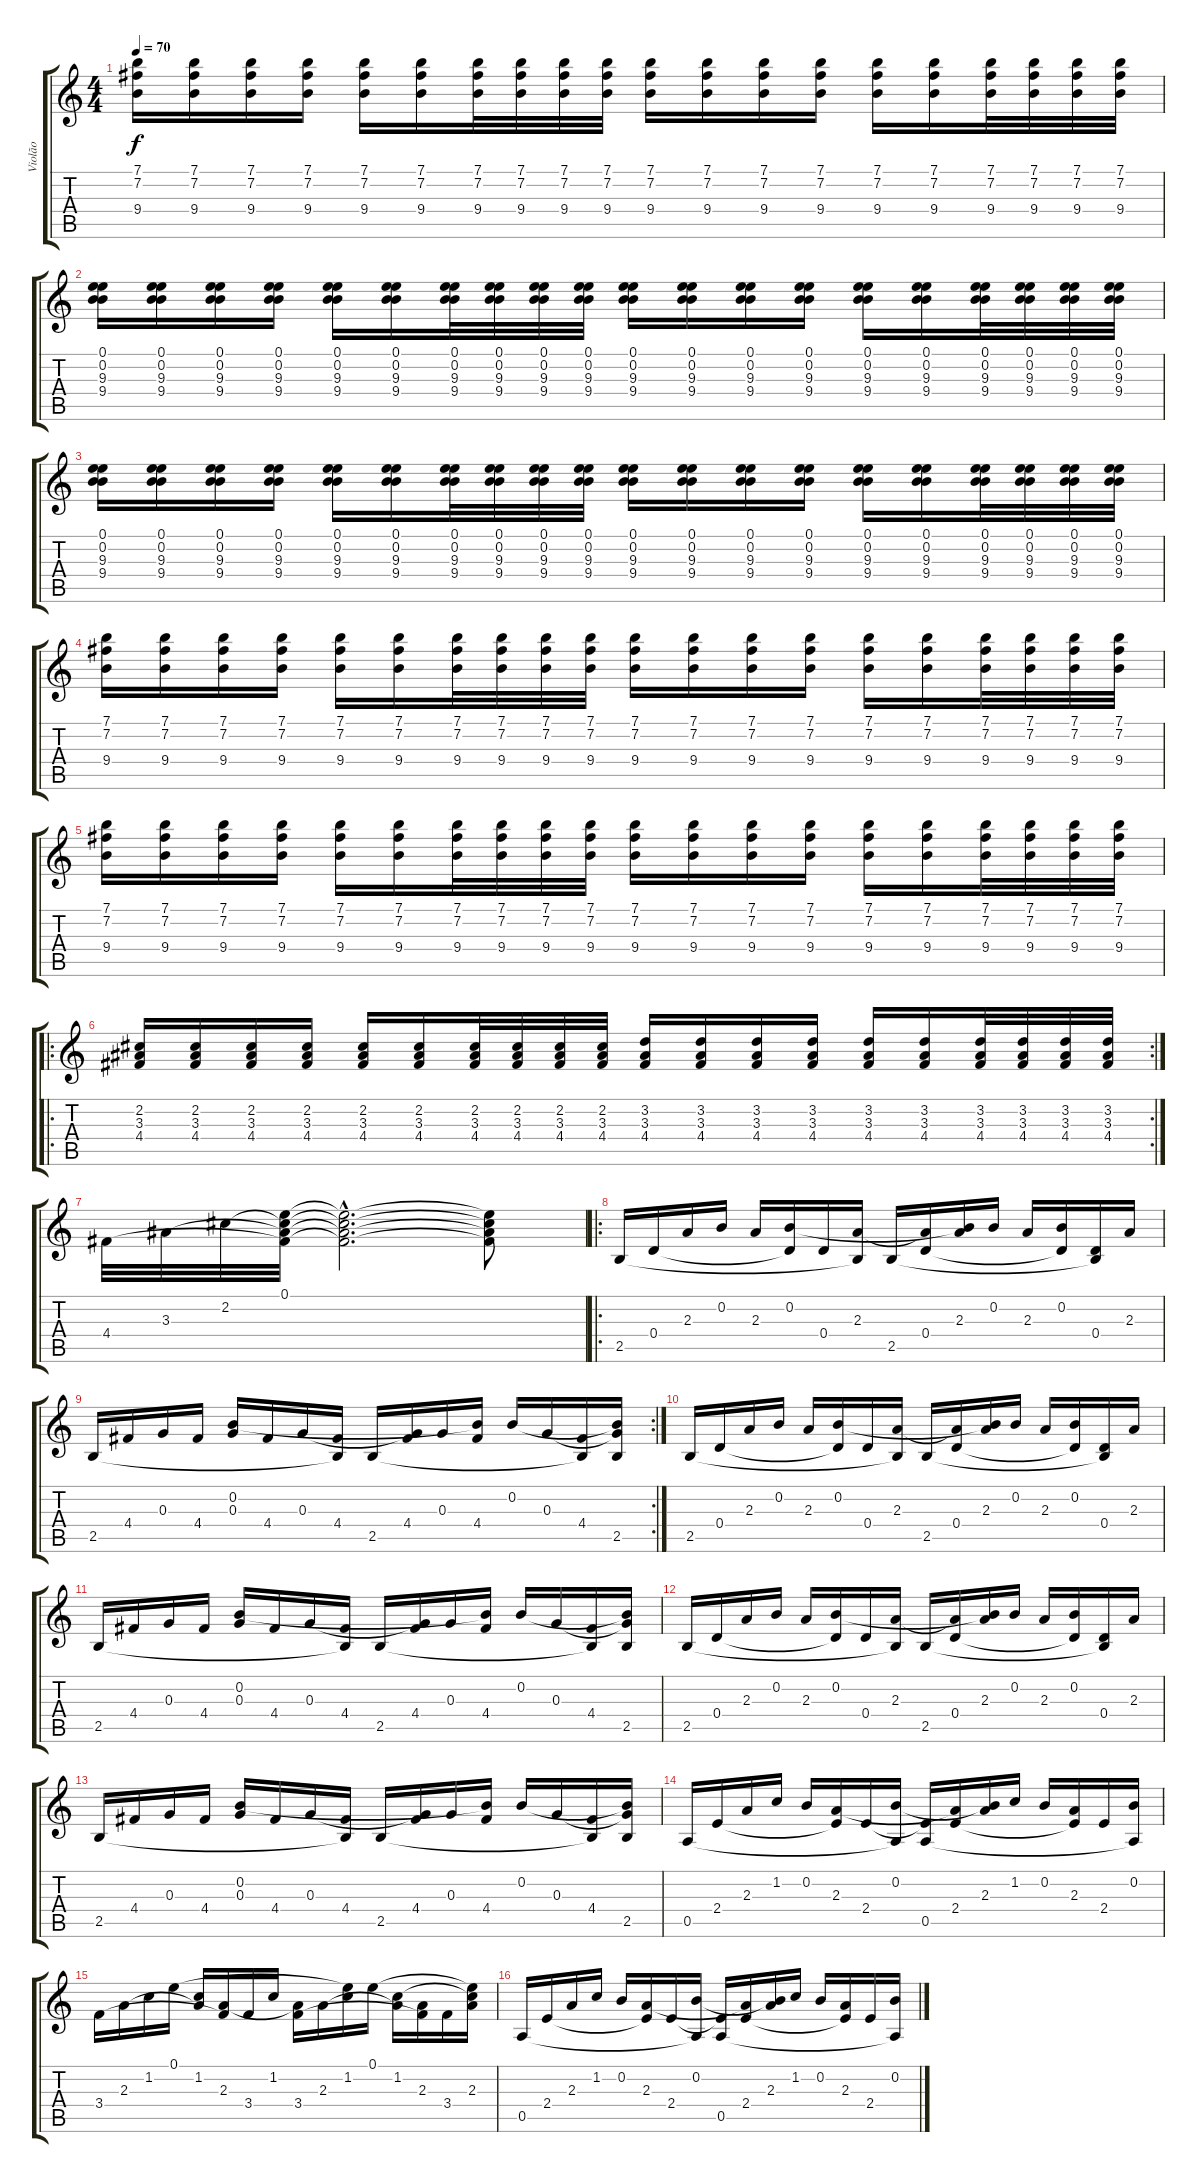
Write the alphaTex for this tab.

\track ("Violão" "Violão") {instrument acousticguitarsteel}
\staff {score tabs}
\tuning (E4 B3 G3 D3 A2 E2) {hide}
\ts (4 4)
\tempo 70
\clef g2
\ks c
(7.1 7.2 9.4).16{dy f} (7.1 7.2 9.4).16 (7.1 7.2 9.4).16 (7.1 7.2 9.4).16 (7.1 7.2 9.4).16 (7.1 7.2 9.4).16 (7.1 7.2 9.4).32 (7.1 7.2 9.4).32 (7.1 7.2 9.4).32 (7.1 7.2 9.4).32 (7.1 7.2 9.4).16 (7.1 7.2 9.4).16 (7.1 7.2 9.4).16 (7.1 7.2 9.4).16 (7.1 7.2 9.4).16 (7.1 7.2 9.4).16 (7.1 7.2 9.4).32 (7.1 7.2 9.4).32 (7.1 7.2 9.4).32 (7.1 7.2 9.4).32 |
(0.1 0.2 9.3 9.4).16 (0.1 0.2 9.3 9.4).16 (0.1 0.2 9.3 9.4).16 (0.1 0.2 9.3 9.4).16 (0.1 0.2 9.3 9.4).16 (0.1 0.2 9.3 9.4).16 (0.1 0.2 9.3 9.4).32 (0.1 0.2 9.3 9.4).32 (0.1 0.2 9.3 9.4).32 (0.1 0.2 9.3 9.4).32 (0.1 0.2 9.3 9.4).16 (0.1 0.2 9.3 9.4).16 (0.1 0.2 9.3 9.4).16 (0.1 0.2 9.3 9.4).16 (0.1 0.2 9.3 9.4).16 (0.1 0.2 9.3 9.4).16 (0.1 0.2 9.3 9.4).32 (0.1 0.2 9.3 9.4).32 (0.1 0.2 9.3 9.4).32 (0.1 0.2 9.3 9.4).32 |
(0.1 0.2 9.3 9.4).16 (0.1 0.2 9.3 9.4).16 (0.1 0.2 9.3 9.4).16 (0.1 0.2 9.3 9.4).16 (0.1 0.2 9.3 9.4).16 (0.1 0.2 9.3 9.4).16 (0.1 0.2 9.3 9.4).32 (0.1 0.2 9.3 9.4).32 (0.1 0.2 9.3 9.4).32 (0.1 0.2 9.3 9.4).32 (0.1 0.2 9.3 9.4).16 (0.1 0.2 9.3 9.4).16 (0.1 0.2 9.3 9.4).16 (0.1 0.2 9.3 9.4).16 (0.1 0.2 9.3 9.4).16 (0.1 0.2 9.3 9.4).16 (0.1 0.2 9.3 9.4).32 (0.1 0.2 9.3 9.4).32 (0.1 0.2 9.3 9.4).32 (0.1 0.2 9.3 9.4).32 |
(7.1 7.2 9.4).16 (7.1 7.2 9.4).16 (7.1 7.2 9.4).16 (7.1 7.2 9.4).16 (7.1 7.2 9.4).16 (7.1 7.2 9.4).16 (7.1 7.2 9.4).32 (7.1 7.2 9.4).32 (7.1 7.2 9.4).32 (7.1 7.2 9.4).32 (7.1 7.2 9.4).16 (7.1 7.2 9.4).16 (7.1 7.2 9.4).16 (7.1 7.2 9.4).16 (7.1 7.2 9.4).16 (7.1 7.2 9.4).16 (7.1 7.2 9.4).32 (7.1 7.2 9.4).32 (7.1 7.2 9.4).32 (7.1 7.2 9.4).32 |
(7.1 7.2 9.4).16 (7.1 7.2 9.4).16 (7.1 7.2 9.4).16 (7.1 7.2 9.4).16 (7.1 7.2 9.4).16 (7.1 7.2 9.4).16 (7.1 7.2 9.4).32 (7.1 7.2 9.4).32 (7.1 7.2 9.4).32 (7.1 7.2 9.4).32 (7.1 7.2 9.4).16 (7.1 7.2 9.4).16 (7.1 7.2 9.4).16 (7.1 7.2 9.4).16 (7.1 7.2 9.4).16 (7.1 7.2 9.4).16 (7.1 7.2 9.4).32 (7.1 7.2 9.4).32 (7.1 7.2 9.4).32 (7.1 7.2 9.4).32 |
\ro
\rc 2
(2.2 3.3 4.4).16 (2.2 3.3 4.4).16 (2.2 3.3 4.4).16 (2.2 3.3 4.4).16 (2.2 3.3 4.4).16 (2.2 3.3 4.4).16 (2.2 3.3 4.4).32 (2.2 3.3 4.4).32 (2.2 3.3 4.4).32 (2.2 3.3 4.4).32 (3.2 3.3 4.4).16 (3.2 3.3 4.4).16 (3.2 3.3 4.4).16 (3.2 3.3 4.4).16 (3.2 3.3 4.4).16 (3.2 3.3 4.4).16 (3.2 3.3 4.4).32 (3.2 3.3 4.4).32 (3.2 3.3 4.4).32 (3.2 3.3 4.4).32 |
4.4.32{volume 9} 3.3.32 2.2.32 (0.1 2.2{t} 3.3{t} 4.4{t}).32 (0.1{hac t} 2.2{hac t} 3.3{hac t} 4.4{hac t}).2{d} (0.1{t} 2.2{t} 3.3{t} 4.4{t}).8 |
\ro
2.5.16 0.4.16 2.3.16 0.2.16 2.3.16 (0.2 0.4{t}).16 0.4.16 (2.3 2.5{t}).16 2.5.16 (2.3{t} 0.4).16 (0.2{t} 2.3).16 0.2.16 2.3.16 (0.2 0.4{t}).16 (0.4 2.5{t}).16 2.3.16 |
\rc 2
2.5.16 4.4.16 0.3.16 4.4.16 (0.2 0.3).16 4.4.16 0.3.16 (4.4 2.5{t}).16 2.5.16 (0.3{t} 4.4).16 0.3.16 (0.2{t} 4.4).16 0.2.16 0.3.16 (4.4 2.5{t}).16 (0.2{t} 0.3{t} 2.5).16 |
2.5.16 0.4.16 2.3.16 0.2.16 2.3.16 (0.2 0.4{t}).16 0.4.16 (2.3 2.5{t}).16 2.5.16 (2.3{t} 0.4).16 (0.2{t} 2.3).16 0.2.16 2.3.16 (0.2 0.4{t}).16 (0.4 2.5{t}).16 2.3.16 |
2.5.16 4.4.16 0.3.16 4.4.16 (0.2 0.3).16 4.4.16 0.3.16 (4.4 2.5{t}).16 2.5.16 (0.3{t} 4.4).16 0.3.16 (0.2{t} 4.4).16 0.2.16 0.3.16 (4.4 2.5{t}).16 (0.2{t} 0.3{t} 2.5).16 |
2.5.16 0.4.16 2.3.16 0.2.16 2.3.16 (0.2 0.4{t}).16 0.4.16 (2.3 2.5{t}).16 2.5.16 (2.3{t} 0.4).16 (0.2{t} 2.3).16 0.2.16 2.3.16 (0.2 0.4{t}).16 (0.4 2.5{t}).16 2.3.16 |
2.5.16 4.4.16 0.3.16 4.4.16 (0.2 0.3).16 4.4.16 0.3.16 (4.4 2.5{t}).16 2.5.16 (0.3{t} 4.4).16 0.3.16 (0.2{t} 4.4).16 0.2.16 0.3.16 (4.4 2.5{t}).16 (0.2{t} 0.3{t} 2.5).16 |
0.5.16 2.4.16 2.3.16 1.2.16 0.2.16 (2.3 2.4{t}).16 2.4.16 (0.2 0.5{t}).16 (2.4{t} 0.5).16 (2.3{t} 2.4).16 (0.2{t} 2.3).16 1.2.16 0.2.16 (2.3 2.4{t}).16 2.4.16 (0.2 0.5{t}).16 |
3.4.16 2.3.16 1.2.16 0.1.16 (1.2 2.3{t}).16 (2.3 3.4{t}).16 3.4.16 1.2.16 (2.3{t} 3.4).16 2.3.16 (0.1{t} 1.2).16 0.1.16 (1.2 2.3{t}).16 (2.3 3.4{t}).16 3.4.16 (0.1{t} 1.2{t} 2.3).16 |
0.5.16 2.4.16 2.3.16 1.2.16 0.2.16 (2.3 2.4{t}).16 2.4.16 (0.2 0.5{t}).16 (2.4{t} 0.5).16 (2.3{t} 2.4).16 (0.2{t} 2.3).16 1.2.16 0.2.16 (2.3 2.4{t}).16 2.4.16 (0.2 0.5{t}).16
